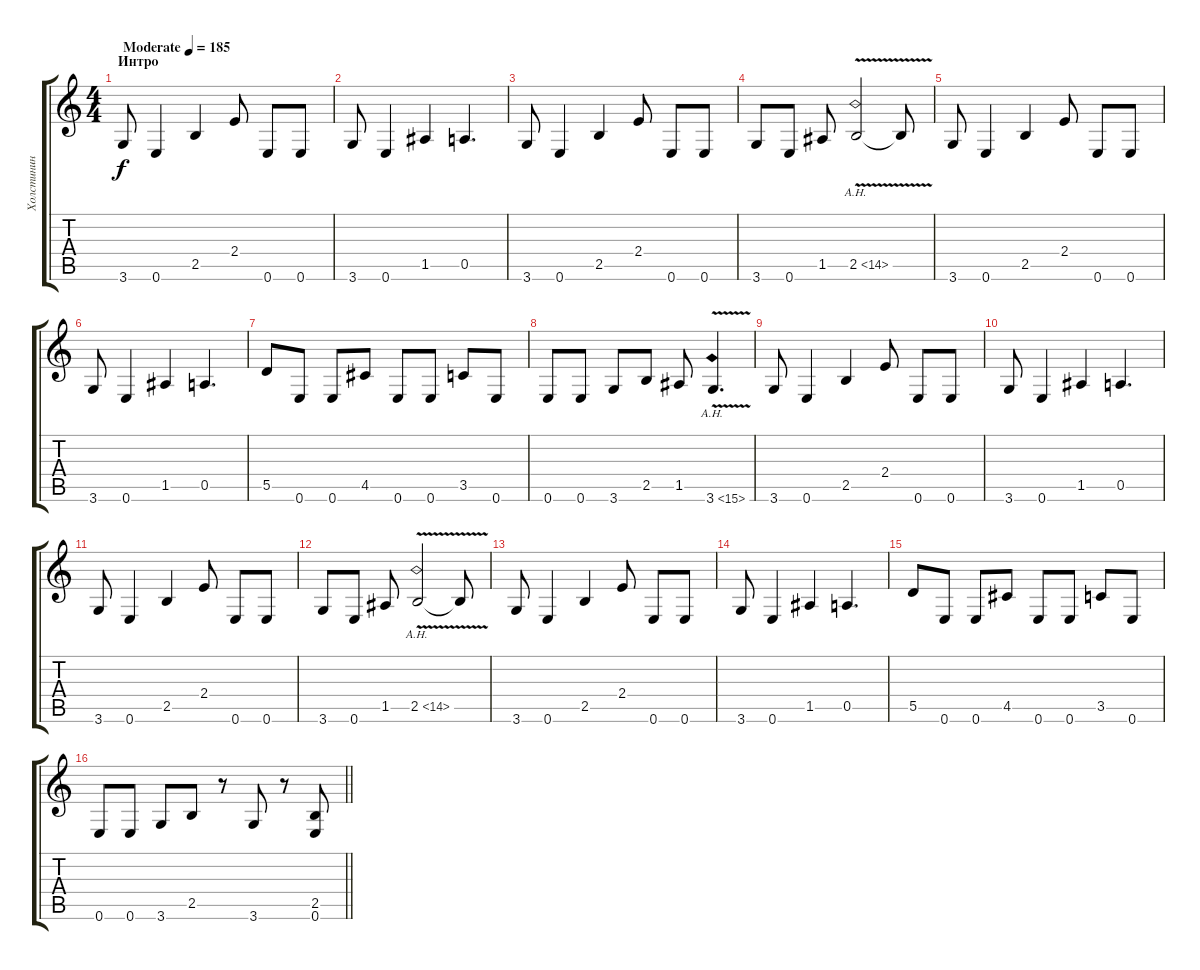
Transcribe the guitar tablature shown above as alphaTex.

\track ("Холстинин" "Холстинин") {instrument overdrivenguitar}
\staff {score tabs}
\tuning (E4 B3 G3 D3 A2 E2) {hide}
\ts (4 4)
\section ("" "Интро")
\tempo (185 "Moderate")
\clef g2
\ks c
3.6.8{dy f instrument overdrivenguitar} 0.6.4 2.5.4 2.4.8 0.6.8 0.6.8 |
3.6.8 0.6.4 1.5.4 0.5.4{d} |
3.6.8 0.6.4 2.5.4 2.4.8 0.6.8 0.6.8 |
3.6.8 0.6.8 1.5.8 2.5{ah 12 v}.2 2.5{t}.8 |
3.6.8 0.6.4 2.5.4 2.4.8 0.6.8 0.6.8 |
3.6.8 0.6.4 1.5.4 0.5.4{d} |
5.5.8 0.6.8 0.6.8 4.5.8 0.6.8 0.6.8 3.5.8 0.6.8 |
0.6.8 0.6.8 3.6.8 2.5.8 1.5.8 3.6{ah 12 v}.4{d} |
3.6.8 0.6.4 2.5.4 2.4.8 0.6.8 0.6.8 |
3.6.8 0.6.4 1.5.4 0.5.4{d} |
3.6.8 0.6.4 2.5.4 2.4.8 0.6.8 0.6.8 |
3.6.8 0.6.8 1.5.8 2.5{ah 12 v}.2 2.5{t}.8 |
3.6.8 0.6.4 2.5.4 2.4.8 0.6.8 0.6.8 |
3.6.8 0.6.4 1.5.4 0.5.4{d} |
5.5.8 0.6.8 0.6.8 4.5.8 0.6.8 0.6.8 3.5.8 0.6.8 |
\barLineRight lightlight
0.6.8 0.6.8 3.6.8 2.5.8 r.8 3.6.8 r.8 (2.5 0.6).8
